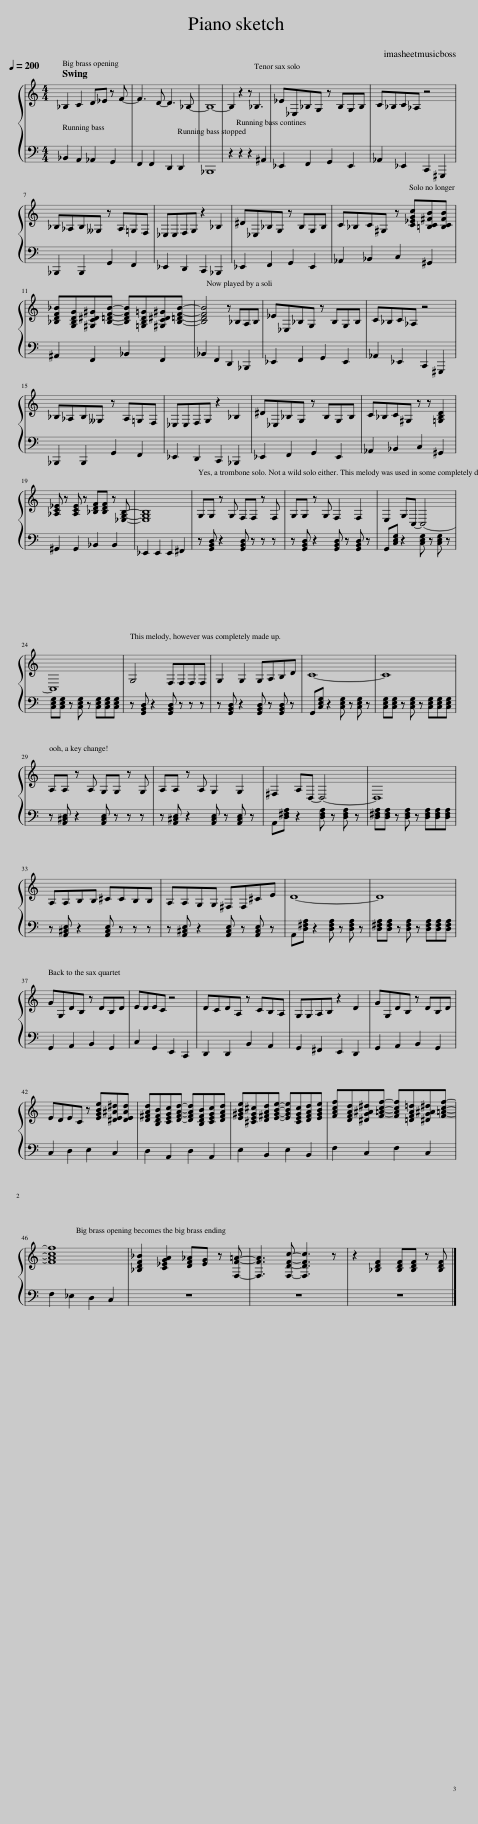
X:1
%%score { 1 | 2 }
L:1/8
Q:1/4=200
M:4/4
I:linebreak $
K:C
V:1 treble
V:2 bass
V:1
 _B,2 C2 D_E z F- | F3 D- D3 _B,- | B,8- | B,2 z2 z _B,3 | _E_E,_B,G, z B,G,B, | %5
 C_B,C_A, z4 |$ _B,_A,B,__G, z A,=G,F, | _E,E,F,G, z2 _B,2 | ^D_E,_B,G, z B,G,B, | C_B,C^G, z [C_EGc][=B,C^FB][B,CFB] |$ %10
 [_B,DF_B][G,B,DG][^G,C^D^G][B,=DFB]- [B,DFB][=G,B,D=G][^G,C^D^G][B,=DFB]- | [B,DFB]4 z _B,A,B, | _E_E,_B,G, z B,G,B, | C_B,C_A, z4 |$ _B,_A,B,__G, z A,=G,F, | %15
 _E,E,F,G, z2 _B,2 | ^D_E,_B,G, z B,G,B, | C_B,C^G, z z [=G,B,D]2 |$ [_A,C_E] z [A,CE] z [_B,DF][B,DF] z [_E,G,B,]- | [E,G,B,]8 | %20
 G,G, z G, F,F, z F, | G,G, z G, F,2 F,2 | E,2 G,C,- C,4- |$ C,8 | G,4 F,F,F,F, | %25
 G,2 G,2 G,A,B,D | C8- | C8 |$ A,A, z A, G,G, z G, | A,A, z A, G,2 G,2 | %30
 ^F,2 A,D,- D,4- | D,8 |$ A,A,B,B, ^CCB,B, | A,A,G,G, ^F,F,^CE | D8- | %35
 D8 |$ GG,DB, z DB,D | EDEC z4 | DCDA, z CB,A, | G,G,A,B, z2 D2 | %40
 GG,DB, z DB,D |$ EDEC z [EGBe][^DE^A^d][DEAd] | [D^FAd][B,DFB][CEGc][DFAd]- [DFAd][B,DFB][CEGc][DFAd] | [E^GBe][^CEG^c][D^FAd][EGBe]- [EGBe][CEGc][DFAd][EGBe] | [FAcf][DFAd][^DG^A^d][F=Acf]- [FAcf][=DFA=d][^DG^A^d][F=Acf]- |$ %45
 [FAcf]8 | [_B,DF_B]2 [C_EGA]2 [DF_A][EG] z [F,F=A]- | [F,FA]3 [F,DFc]- [F,DFc]3 z | z2 [_B,DF]2 [B,DF][B,DF] z [B,DF] |] %49
V:2
 _B,,2 A,,2 _A,,2 G,,2 | F,,2 F,,2 D,,2 D,,2 | _B,,,8 | z2 z2 z2 ^A,,2 | _E,,2 F,,2 G,,2 E,,2 | %5
 _A,,2 _E,,2 C,,2 ^G,,,2 |$ _B,,,2 B,,,2 G,,2 F,,2 | _E,,2 D,,2 C,,2 _B,,,2 | _E,,2 F,,2 G,,2 E,,2 | _A,,2 _B,,2 C,2 ^G,,2 |$ %10
 ^A,,2 F,,2 _B,,2 F,,2 | _B,,2 F,,2 D,,2 _B,,,2 | _E,,2 F,,2 G,,2 E,,2 | _A,,2 _E,,2 C,,2 ^G,,,2 |$ _B,,,2 B,,,2 G,,2 F,,2 | %15
 _E,,2 D,,2 C,,2 _B,,,2 | _E,,2 F,,2 G,,2 E,,2 | _A,,2 _B,,2 C,2 ^G,,2 |$ ^G,,2 G,,2 _B,,2 B,,2 | _E,,2 E,,2 E,,2 ^F,,2 | %20
 z [G,,B,,D,] z2 [G,,B,,D,] z z z | z [G,,B,,D,] z2 [G,,B,,D,] z [G,,B,,D,] z | G,,[C,E,G,] z2 [C,E,G,] z [C,E,G,] z |$ [C,E,G,][C,E,G,] z [C,E,G,] z [C,E,G,][C,E,G,][C,E,G,] | z [G,,B,,D,] z2 [G,,B,,D,] z z z | %25
 z [G,,B,,D,] z2 [G,,B,,D,] z [G,,B,,D,] z | G,,[C,E,G,] z2 [C,E,G,] z [C,E,G,] z | [C,E,G,][C,E,G,] z [C,E,G,] z [C,E,G,][C,E,G,][C,E,G,] |$ z [A,,^C,E,] z2 [A,,C,E,] z z z | z [A,,^C,E,] z2 [A,,C,E,] z [A,,C,E,] z | %30
 A,,[D,^F,A,] z2 [D,F,A,] z [D,F,A,] z | [D,^F,A,][D,F,A,] z [D,F,A,] z [D,F,A,][D,F,A,][D,F,A,] |$ z [A,,^C,E,] z2 [A,,C,E,] z z z | z [A,,^C,E,] z2 [A,,C,E,] z [A,,C,E,] z | A,,[D,^F,A,] z2 [D,F,A,] z [D,F,A,] z | %35
 [D,^F,A,][D,F,A,] z [D,F,A,] z [D,F,A,][D,F,A,][D,F,A,] |$ G,,2 A,,2 B,,2 G,,2 | C,2 G,,2 E,,2 C,,2 | D,,2 D,,2 B,,2 A,,2 | G,,2 ^F,,2 E,,2 D,,2 | %40
 G,,2 A,,2 B,,2 G,,2 |$ C,2 D,2 E,2 C,2 | D,2 A,,2 D,2 A,,2 | E,2 B,,2 E,2 B,,2 | F,2 C,2 F,2 C,2 |$ %45
 F,2 _E,2 D,2 C,2 | z8 | z8 | z8 |] %49
